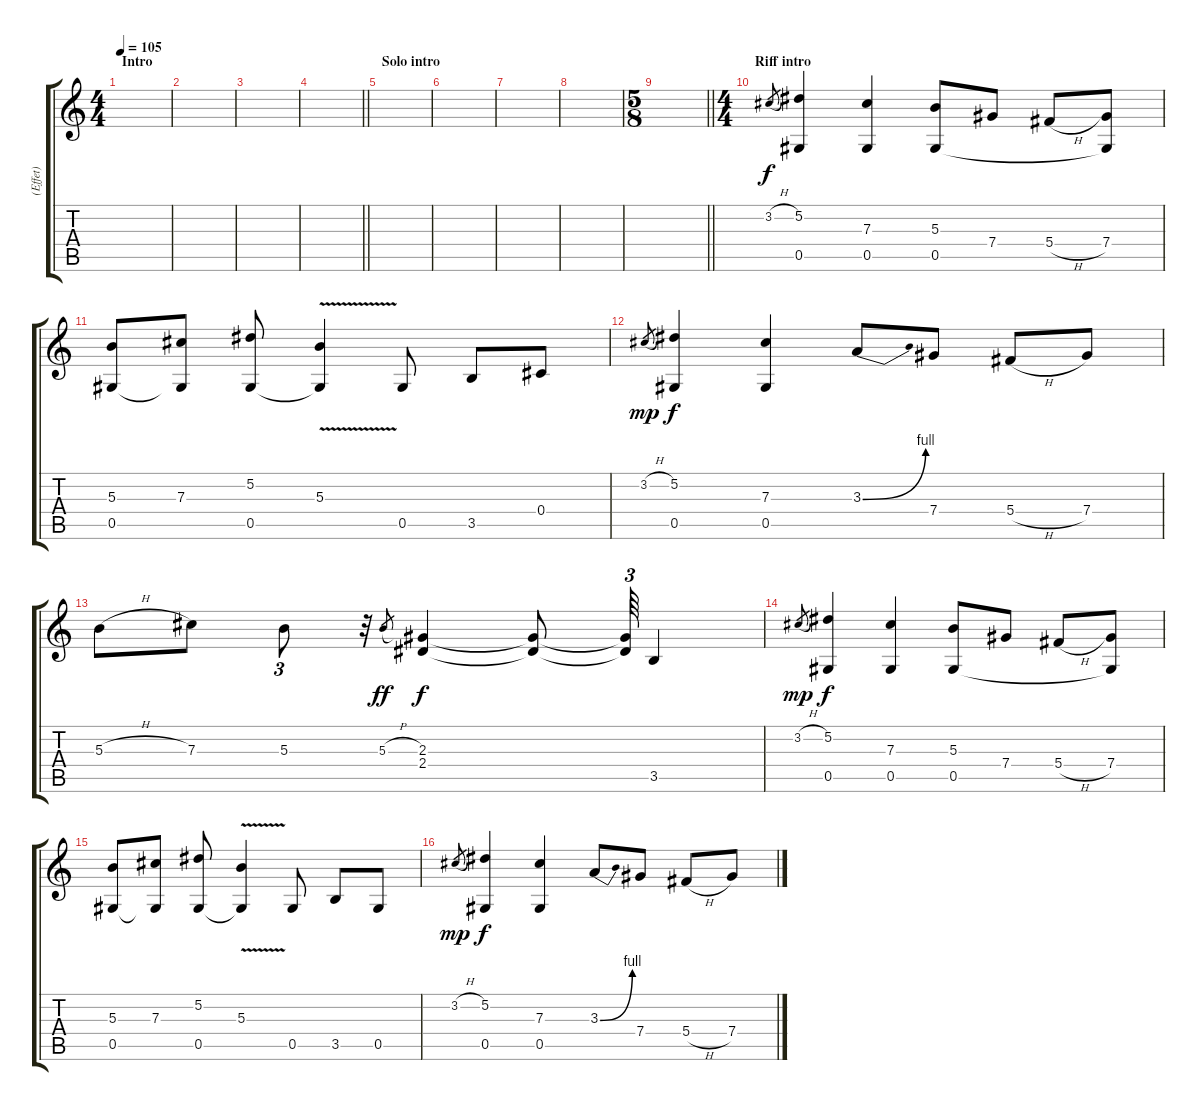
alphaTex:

\track ("(Effet)" "(Effet)") {instrument overdrivenguitar}
\staff {score tabs}
\tuning (Eb4 Bb3 Gb3 Db3 Ab2 Eb2) {hide}
\ts (4 4)
\section ("" "Intro")
\tempo 105
\clef g2
\ks c
|
|
|
\barLineRight lightlight
|
\section ("" "Solo intro")
|
|
|
|
\ts (5 8)
\barLineRight lightlight
|
\ts (4 4)
\section ("" "Riff intro")
3.2{h}.8{gr} (5.2 0.5).4{dy f} (7.3 0.5).4 (5.3 0.5).8 7.4.8 5.4{h}.8 (7.4 0.5{t}).8 |
(5.3 0.5).8 (7.3 0.5{t}).8 (5.2 0.5).8 (5.3{v} 0.5{t}).4 0.5.8 3.5.8 0.4.8 |
3.2{h}.8{gr dy mp} (5.2 0.5).4{dy f} (7.3 0.5).4 3.3{be (bend 0 0 60 4)}.8 7.4.8 5.4{h}.8 7.4.8 |
5.3{h}.8 7.3.8 5.3.8{tu (3 2)} r.32 5.3{h}.8{gr dy ff} (2.3 2.4).4{dy f} (2.3{t} 2.4{t}).8 (2.3{t} 2.4{t}).64{tu (3 2)} 3.5.4 |
3.2{h}.8{gr dy mp} (5.2 0.5).4{dy f} (7.3 0.5).4 (5.3 0.5).8 7.4.8 5.4{h}.8 (7.4 0.5{t}).8 |
(5.3 0.5).8 (7.3 0.5{t}).8 (5.2 0.5).8 (5.3{v} 0.5{t}).4 0.5.8 3.5.8 0.5.8 |
3.2{h}.8{gr dy mp} (5.2 0.5).4{dy f} (7.3 0.5).4 3.3{be (bend 0 0 60 4)}.8 7.4.8 5.4{h}.8 7.4.8
